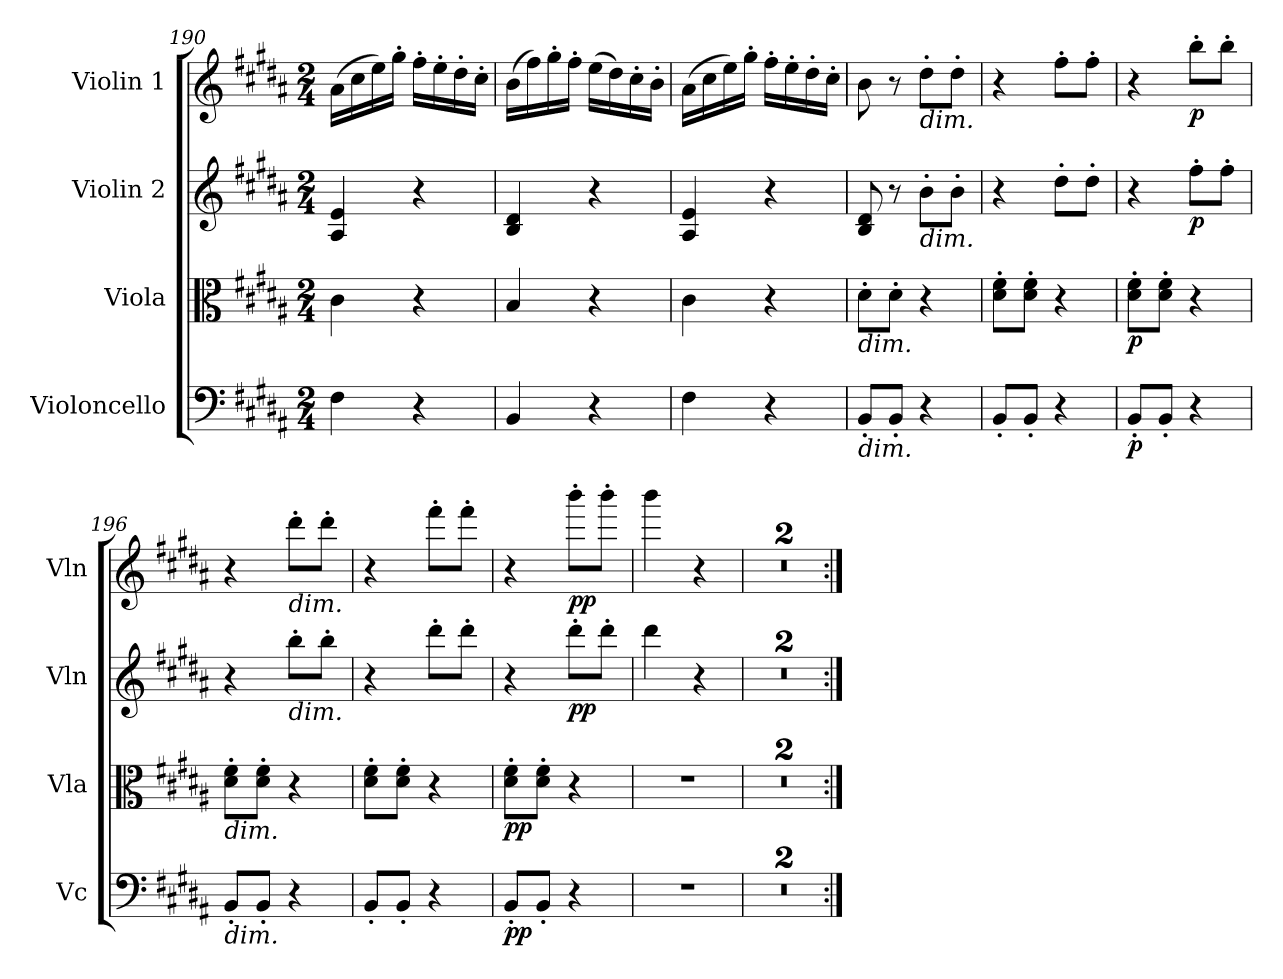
**kern	**dynam	**kern	**dynam	**kern	**dynam	**kern	**dynam
*part4	*part4	*part3	*part3	*part2	*part2	*part1	*part1
*staff4	*staff4	*staff3	*staff3	*staff2	*staff2	*staff1	*staff1
*I"Violoncello	*	*I"Viola	*	*I"Violin 2	*	*I"Violin 1	*
*I'Vc	*	*I'Vla	*	*I'Vln	*	*I'Vln	*
!!LO:LB:g=z
*clefF4	*	*clefC3	*	*clefG2	*	*clefG2	*
*k[f#c#g#d#a#]	*	*k[f#c#g#d#a#]	*	*k[f#c#g#d#a#]	*	*k[f#c#g#d#a#]	*
*M2/4	*	*M2/4	*	*M2/4	*	*M2/4	*
=190	=190	=190	=190	=190	=190	=190	=190
4F#\	.	4c#\	.	4A#/ 4e/	.	(16a#\LL	.
.	.	.	.	.	.	16cc#\	.
.	.	.	.	.	.	16ee\)	.
.	.	.	.	.	.	16gg#'\JJ	.
4r	.	4r	.	4r	.	16ff#'\LL	.
.	.	.	.	.	.	16ee'\	.
.	.	.	.	.	.	16dd#'\	.
.	.	.	.	.	.	16cc#'\JJ	.
=191	=191	=191	=191	=191	=191	=191	=191
4BB/	.	4B/	.	4B/ 4d#/	.	(16b\LL	.
.	.	.	.	.	.	16ff#\)	.
.	.	.	.	.	.	16gg#'\	.
.	.	.	.	.	.	16ff#'\JJ	.
4r	.	4r	.	4r	.	(16ee\LL	.
.	.	.	.	.	.	16dd#\)	.
.	.	.	.	.	.	16cc#'\	.
.	.	.	.	.	.	16b'\JJ	.
!!LO:PB:g=z
=192	=192	=192	=192	=192	=192	=192	=192
4F#\	.	4c#\	.	4A#/ 4e/	.	(16a#\LL	.
.	.	.	.	.	.	16cc#\	.
.	.	.	.	.	.	16ee\)	.
.	.	.	.	.	.	16gg#'\JJ	.
4r	.	4r	.	4r	.	16ff#'\LL	.
.	.	.	.	.	.	16ee'\	.
.	.	.	.	.	.	16dd#'\	.
.	.	.	.	.	.	16cc#'\JJ	.
=193	=193	=193	=193	=193	=193	=193	=193
!	!	!LO:TX:b:i:t=dim.	!	!	!	!	!
!LO:TX:b:i:t=dim.	!	!	!	!	!	!	!
8BB'/L	.	8d#'\L	.	8B/ 8d#/	.	8b\	.
8BB'/J	.	8d#'\J	.	8r	.	8r	.
!	!	!	!	!	!	!LO:TX:b:i:t=dim.	!
!	!	!	!	!LO:TX:b:i:t=dim.	!	!	!
4r	.	4r	.	8b'\L	.	8dd#'\L	.
.	.	.	.	8b'\J	.	8dd#'\J	.
=194	=194	=194	=194	=194	=194	=194	=194
8BB'/L	.	8d#\' 8f#\'L	.	4r	.	4r	.
8BB'/J	.	8d#\' 8f#\'J	.	.	.	.	.
4r	.	4r	.	8dd#'\L	.	8ff#'\L	.
.	.	.	.	8dd#'\J	.	8ff#'\J	.
=195	=195	=195	=195	=195	=195	=195	=195
!	!LO:DY:b	!	!LO:DY:b	!	!	!	!
8BB'/L	p	8d#\' 8f#\'L	p	4r	.	4r	.
8BB'/J	.	8d#\' 8f#\'J	.	.	.	.	.
!	!	!	!	!	!LO:DY:b	!	!LO:DY:b
4r	.	4r	.	8ff#'\L	p	8bb'\L	p
.	.	.	.	8ff#'\J	.	8bb'\J	.
=196	=196	=196	=196	=196	=196	=196	=196
!	!	!LO:TX:b:i:t=dim.	!	!	!	!	!
!LO:TX:b:i:t=dim.	!	!	!	!	!	!	!
8BB'/L	.	8d#\' 8f#\'L	.	4r	.	4r	.
8BB'/J	.	8d#\' 8f#\'J	.	.	.	.	.
!	!	!	!	!	!	!LO:TX:b:i:t=dim.	!
!	!	!	!	!LO:TX:b:i:t=dim.	!	!	!
4r	.	4r	.	8bb'\L	.	8ddd#'\L	.
.	.	.	.	8bb'\J	.	8ddd#'\J	.
=197	=197	=197	=197	=197	=197	=197	=197
8BB'/L	.	8d#\' 8f#\'L	.	4r	.	4r	.
8BB'/J	.	8d#\' 8f#\'J	.	.	.	.	.
4r	.	4r	.	8ddd#'\L	.	8fff#'\L	.
.	.	.	.	8ddd#'\J	.	8fff#'\J	.
=198	=198	=198	=198	=198	=198	=198	=198
!	!LO:DY:b	!	!LO:DY:b	!	!	!	!
8BB'/L	pp	8d#\' 8f#\'L	pp	4r	.	4r	.
8BB'/J	.	8d#\' 8f#\'J	.	.	.	.	.
!	!	!	!	!	!LO:DY:b	!	!LO:DY:b
4r	.	4r	.	8ddd#'\L	pp	8bbb'\L	pp
.	.	.	.	8ddd#'\J	.	8bbb'\J	.
=199	=199	=199	=199	=199	=199	=199	=199
2r	.	2r	.	4ddd#\	.	4bbb\	.
.	.	.	.	4r	.	4r	.
=200	=200	=200	=200	=200	=200	=200	=200
2r	.	2r	.	2r	.	2r	.
!!LO:LB:g=z
=201	=201	=201	=201	=201	=201	=201	=201
2r	.	2r	.	2r	.	2r	.
=:|!	=:|!	=:|!	=:|!	=:|!	=:|!	=:|!	=:|!
*-	*-	*-	*-	*-	*-	*-	*-
